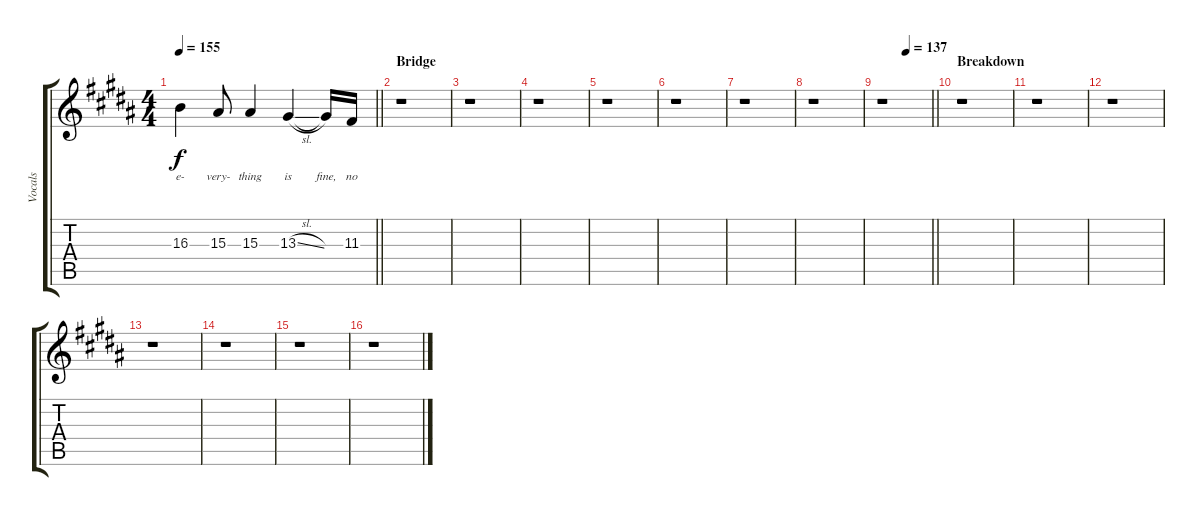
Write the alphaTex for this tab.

\track ("Vocals" "Vocals") {instrument clarinet}
\staff {score tabs}
\tuning (E4 B3 G3 D3 A2 E2) {hide}
\ts (4 4)
\tempo 155
\clef g2
\barLineRight lightlight
\ks g#minor
16.3.4{lyrics (0 "e-") lyrics (1 "") lyrics (2 "") lyrics (3 "") lyrics (4 "") dy f} 15.3.8{lyrics (0 "very-") lyrics (1 "") lyrics (2 "") lyrics (3 "") lyrics (4 "")} 15.3.4{lyrics (0 "thing") lyrics (1 "") lyrics (2 "") lyrics (3 "") lyrics (4 "")} 13.3{sl}.4{lyrics (0 "is") lyrics (1 "") lyrics (2 "") lyrics (3 "") lyrics (4 "")} 13.3{t}.16{lyrics (0 "fine,") lyrics (1 "") lyrics (2 "") lyrics (3 "") lyrics (4 "")} 11.3.16{lyrics (0 "no") lyrics (1 "") lyrics (2 "") lyrics (3 "") lyrics (4 "")} |
\section ("" "Bridge")
r.1 |
r.1 |
r.1 |
r.1 |
r.1 |
r.1 |
r.1 |
\tempo (137 0.5)
\barLineRight lightlight
r.1 |
\section ("" "Breakdown")
r.1 |
r.1 |
r.1 |
r.1 |
r.1 |
r.1 |
r.1
